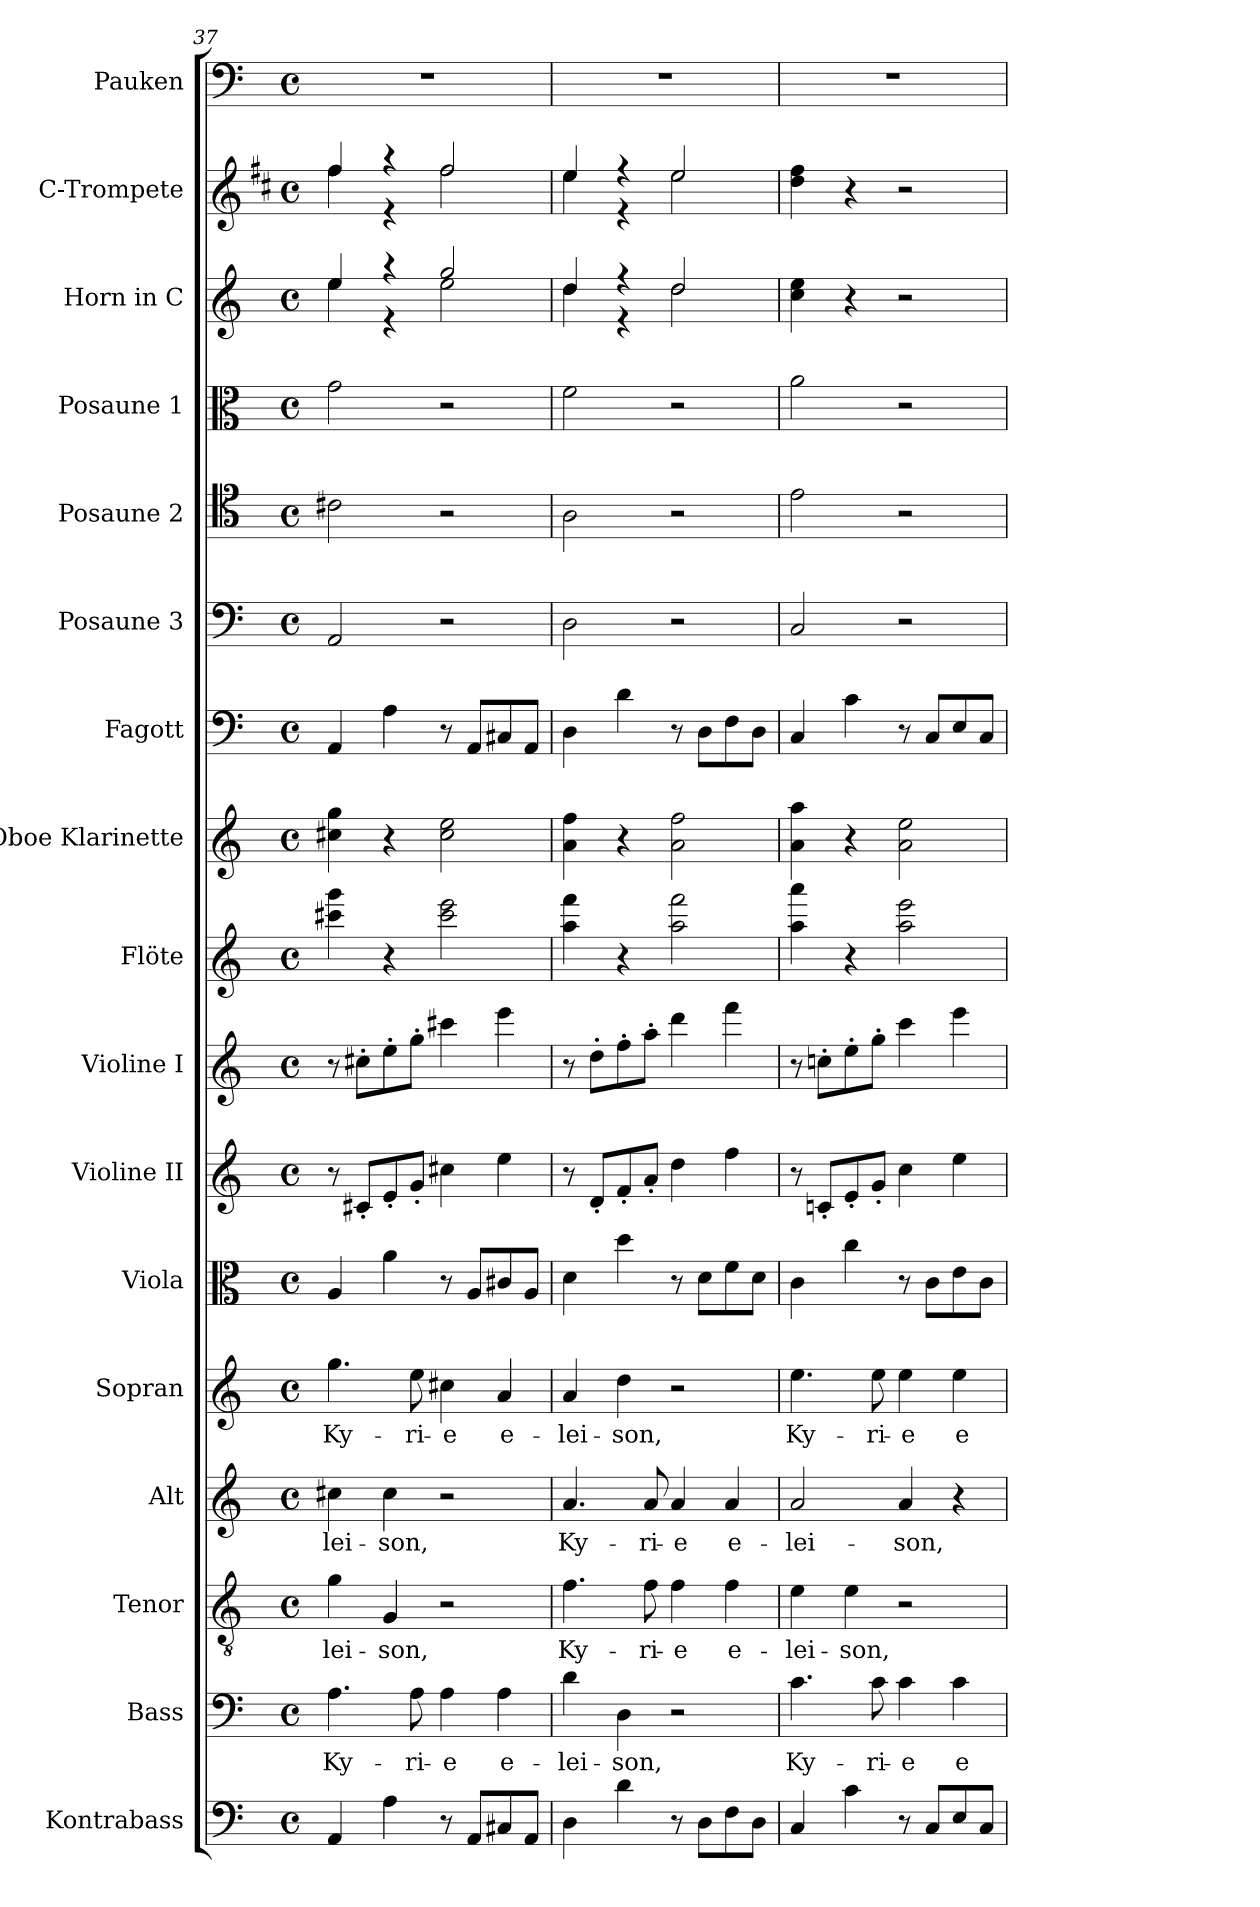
**kern	**kern	**text	**kern	**text	**kern	**text	**kern	**text	**kern	**kern	**kern	**kern	**kern	**kern	**kern	**kern	**kern	**kern	**kern	**kern
*part17	*part16	*part16	*part15	*part15	*part14	*part14	*part13	*part13	*part12	*part11	*part10	*part9	*part8	*part7	*part6	*part5	*part4	*part3	*part2	*part1
*staff17	*staff16	*staff16	*staff15	*staff15	*staff14	*staff14	*staff13	*staff13	*staff12	*staff11	*staff10	*staff9	*staff8	*staff7	*staff6	*staff5	*staff4	*staff3	*staff2	*staff1
*I"Kontrabass	*I"Bass	*	*I"Tenor	*	*I"Alt	*	*I"Sopran	*	*I"Viola	*I"Violine II	*I"Violine I	*I"Flöte	*I"Oboe Klarinette	*I"Fagott	*I"Posaune 3	*I"Posaune 2	*I"Posaune 1	*I"Horn in C	*I"C-Trompete	*I"Pauken
*I'Kb.	*I'B.	*	*I'T.	*	*I'A.	*	*I'S.	*	*I'Vla.	*I'Vl. II	*I'Vl. I	*I'Fl.	*I'Ob.	*I'Fg.	*I'Pos. 3	*I'Pos. 2	*I'Pos. 1	*I'Hrn.	*I'C Trp.	*I'Pk.
*clefF4	*clefF4	*	*clefGv2	*	*clefG2	*	*clefG2	*	*clefC3	*clefG2	*clefG2	*clefG2	*clefG2	*clefF4	*clefF4	*clefC4	*clefC3	*clefG2	*clefG2	*clefF4
*ITrd7c12	*	*	*	*	*	*	*	*	*	*	*	*	*	*	*	*	*	*ITrd7c12	*ITrd1c2	*
*k[]	*k[]	*	*k[]	*	*k[]	*	*k[]	*	*k[]	*k[]	*k[]	*k[]	*k[]	*k[]	*k[]	*k[]	*k[]	*k[]	*k[]	*k[]
*C:	*C:	*	*C:	*	*C:	*	*C:	*	*C:	*C:	*C:	*C:	*C:	*C:	*C:	*C:	*C:	*C:	*C:	*C:
*M4/4	*M4/4	*	*M4/4	*	*M4/4	*	*M4/4	*	*M4/4	*M4/4	*M4/4	*M4/4	*M4/4	*M4/4	*M4/4	*M4/4	*M4/4	*M4/4	*M4/4	*M4/4
*met(c)	*met(c)	*	*met(c)	*	*met(c)	*	*met(c)	*	*met(c)	*met(c)	*met(c)	*met(c)	*met(c)	*met(c)	*met(c)	*met(c)	*met(c)	*met(c)	*met(c)	*met(c)
=37	=37	=37	=37	=37	=37	=37	=37	=37	=37	=37	=37	=37	=37	=37	=37	=37	=37	=37	=37	=37
!	!	!LO:LY:b	!	!LO:LY:b	!	!LO:LY:b	!	!LO:LY:b	!	!	!	!	!	!	!	!	!	!	!	!
*	*	*	*	*	*	*	*	*	*	*	*	*	*	*	*	*	*	*^	*^	*
4AAA/	4.A\	Ky-	4g\	-lei-	4cc#X\	lei-	4.gg\	Ky-	4A/	8r	8r	4ccc#X\ 4ggg\	4cc#X\ 4gg\	4AA/	2AA/	2c#X\	2g\	4e/	4e\	4ee/	4ee\	1r
.	.	.	.	.	.	.	.	.	.	8c#X'</L	8cc#X'>\L	.	.	.	.	.	.	.	.	.	.	.
!	!	!	!	!LO:LY:b	!	!LO:LY:b	!	!	!	!	!	!	!	!	!	!	!	!	!	!	!	!
4AA\	.	.	4G/	-son,	4cc#\	-son,	.	.	4a\	8e'</	8ee'>\	4r	4r	4A\	.	.	.	4r	4r	4r	4r	.
!	!	!LO:LY:b	!	!	!	!	!	!LO:LY:b	!	!	!	!	!	!	!	!	!	!	!	!	!	!
.	8A\	-ri-	.	.	.	.	8ee\	-ri-	.	8g'</J	8gg'>\J	.	.	.	.	.	.	.	.	.	.	.
!	!	!LO:LY:b	!	!	!	!	!	!LO:LY:b	!	!	!	!	!	!	!	!	!	!	!	!	!	!
8r	4A\	-e	2r	.	2r	.	4cc#X\	-e	8r	4cc#X\	4ccc#X\	2ccc#\ 2eee\	2cc#\ 2ee\	8r	2r	2r	2r	2g/	2e\	2ee/	2ee\	.
8AAA/L	.	.	.	.	.	.	.	.	8A/L	.	.	.	.	8AA/L	.	.	.	.	.	.	.	.
!	!	!LO:LY:b	!	!	!	!	!	!LO:LY:b	!	!	!	!	!	!	!	!	!	!	!	!	!	!
8CC#X/	4A\	e-	.	.	.	.	4a/	e-	8c#X/	4ee\	4eee\	.	.	8C#X/	.	.	.	.	.	.	.	.
8AAA/J	.	.	.	.	.	.	.	.	8A/J	.	.	.	.	8AA/J	.	.	.	.	.	.	.	.
=38	=38	=38	=38	=38	=38	=38	=38	=38	=38	=38	=38	=38	=38	=38	=38	=38	=38	=38	=38	=38	=38	=38
!	!	!LO:LY:b	!	!LO:LY:b	!	!LO:LY:b	!	!LO:LY:b	!	!	!	!	!	!	!	!	!	!	!	!	!	!
4DD\	4d\	-lei-	4.f\	Ky-	4.a/	Ky-	4a/	-lei-	4d\	8r	8r	4aa\ 4fff\	4a\ 4ff\	4D\	2D\	2A\	2f\	4d/	4d\	4dd/	4dd\	1r
.	.	.	.	.	.	.	.	.	.	8d'</L	8dd'>\L	.	.	.	.	.	.	.	.	.	.	.
!	!	!LO:LY:b	!	!	!	!	!	!LO:LY:b	!	!	!	!	!	!	!	!	!	!	!	!	!	!
4D\	4D\	-son,	.	.	.	.	4dd\	-son,	4dd\	8f'</	8ff'>\	4r	4r	4d\	.	.	.	4r	4r	4r	4r	.
!	!	!	!	!LO:LY:b	!	!LO:LY:b	!	!	!	!	!	!	!	!	!	!	!	!	!	!	!	!
.	.	.	8f\	-ri-	8a/	-ri-	.	.	.	8a'</J	8aa'>\J	.	.	.	.	.	.	.	.	.	.	.
!	!	!	!	!LO:LY:b	!	!LO:LY:b	!	!	!	!	!	!	!	!	!	!	!	!	!	!	!	!
8r	2r	.	4f\	-e	4a/	-e	2r	.	8r	4dd\	4ddd\	2aa\ 2fff\	2a\ 2ff\	8r	2r	2r	2r	2d/	2d\	2dd/	2dd\	.
8DD\L	.	.	.	.	.	.	.	.	8d\L	.	.	.	.	8D\L	.	.	.	.	.	.	.	.
!	!	!	!	!LO:LY:b	!	!LO:LY:b	!	!	!	!	!	!	!	!	!	!	!	!	!	!	!	!
8FF\	.	.	4f\	e-	4a/	e-	.	.	8f\	4ff\	4fff\	.	.	8F\	.	.	.	.	.	.	.	.
8DD\J	.	.	.	.	.	.	.	.	8d\J	.	.	.	.	8D\J	.	.	.	.	.	.	.	.
*	*	*	*	*	*	*	*	*	*	*	*	*	*	*	*	*	*	*v	*v	*	*	*
*	*	*	*	*	*	*	*	*	*	*	*	*	*	*	*	*	*	*	*v	*v	*
!!LO:PB:g=z
=39	=39	=39	=39	=39	=39	=39	=39	=39	=39	=39	=39	=39	=39	=39	=39	=39	=39	=39	=39	=39
!	!	!LO:LY:b	!	!LO:LY:b	!	!LO:LY:b	!	!LO:LY:b	!	!	!	!	!	!	!	!	!	!	!	!
4CC/	4.c\	Ky-	4e\	-lei-	2a/	-lei-	4.ee\	Ky-	4c\	8r	8r	4aa\ 4aaa\	4a\ 4aa\	4C/	2C/	2e\	2a\	4c\ 4e\	4cc\ 4ee\	1r
.	.	.	.	.	.	.	.	.	.	8cn'</L	8ccn'>\L	.	.	.	.	.	.	.	.	.
!	!	!	!	!LO:LY:b	!	!	!	!	!	!	!	!	!	!	!	!	!	!	!	!
4C\	.	.	4e\	-son,	.	.	.	.	4cc\	8e'</	8ee'>\	4r	4r	4c\	.	.	.	4r	4r	.
!	!	!LO:LY:b	!	!	!	!	!	!LO:LY:b	!	!	!	!	!	!	!	!	!	!	!	!
.	8c\	-ri-	.	.	.	.	8ee\	-ri-	.	8g'</J	8gg'>\J	.	.	.	.	.	.	.	.	.
!	!	!LO:LY:b	!	!	!	!LO:LY:b	!	!LO:LY:b	!	!	!	!	!	!	!	!	!	!	!	!
8r	4c\	-e	2r	.	4a/	-son,	4ee\	-e	8r	4cc\	4ccc\	2aa\ 2eee\	2a\ 2ee\	8r	2r	2r	2r	2r	2r	.
8CC/L	.	.	.	.	.	.	.	.	8c\L	.	.	.	.	8C/L	.	.	.	.	.	.
!	!	!LO:LY:b	!	!	!	!	!	!LO:LY:b	!	!	!	!	!	!	!	!	!	!	!	!
8EE/	4c\	e-	.	.	4r	.	4ee\	e-	8e\	4ee\	4eee\	.	.	8E/	.	.	.	.	.	.
8CC/J	.	.	.	.	.	.	.	.	8c\J	.	.	.	.	8C/J	.	.	.	.	.	.
=	=	=	=	=	=	=	=	=	=	=	=	=	=	=	=	=	=	=	=	=
*-	*-	*-	*-	*-	*-	*-	*-	*-	*-	*-	*-	*-	*-	*-	*-	*-	*-	*-	*-	*-
